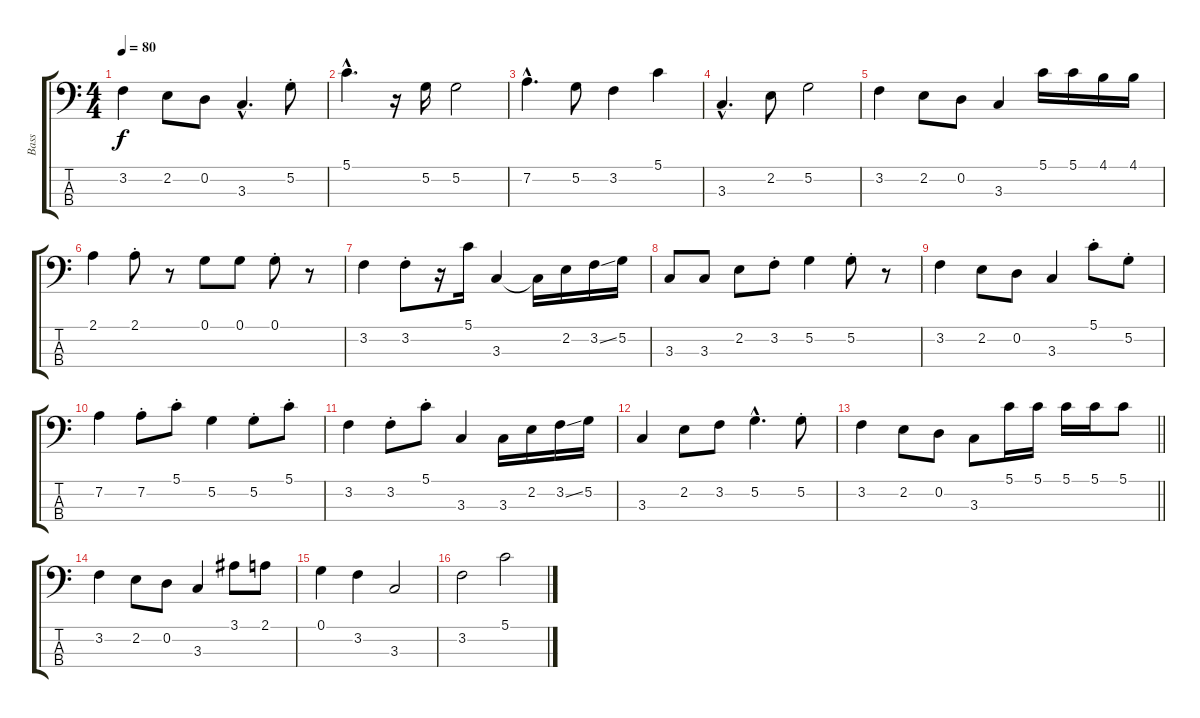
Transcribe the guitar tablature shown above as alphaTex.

\track ("Bass" "Bass") {instrument electricbassfinger}
\staff {score tabs}
\tuning (G2 D2 A1 E1) {hide}
\ts (4 4)
\tempo 80
\clef f4
\ks c
3.2.4{dy f} 2.2.8 0.2.8 3.3{hac}.4{d} 5.2{st}.8 |
5.1{hac}.4{d} r.16 5.2.16 5.2.2 |
7.2{hac}.4{d} 5.2.8 3.2.4 5.1.4 |
3.3{hac}.4{d} 2.2.8 5.2.2 |
3.2.4 2.2.8 0.2.8 3.3.4 5.1.16 5.1.16 4.1.16 4.1.16 |
2.1.4 2.1{st}.8 r.8 0.1.8 0.1.8 0.1{st}.8 r.8 |
3.2.4 3.2{st}.8 r.16 5.1.16 3.3.4 3.3{t}.16 2.2.16 3.2{ss}.16 5.2.16 |
3.3.8 3.3.8 2.2.8 3.2{st}.8 5.2.4 5.2{st}.8 r.8 |
3.2.4 2.2.8 0.2.8 3.3.4 5.1{st}.8 5.2{st}.8 |
7.2.4 7.2{st}.8 5.1{st}.8 5.2.4 5.2{st}.8 5.1{st}.8 |
3.2.4 3.2{st}.8 5.1{st}.8 3.3.4 3.3.16 2.2.16 3.2{ss}.16 5.2.16 |
3.3.4 2.2.8 3.2.8 5.2{hac}.4{d} 5.2{st}.8 |
\barLineRight lightlight
3.2.4 2.2.8 0.2.8 3.3.8 5.1.16 5.1.16 5.1.16 5.1.16 5.1.8 |
3.2.4 2.2.8 0.2.8 3.3.4 3.1.8 2.1.8 |
0.1.4 3.2.4 3.3.2 |
3.2.2 5.1.2
